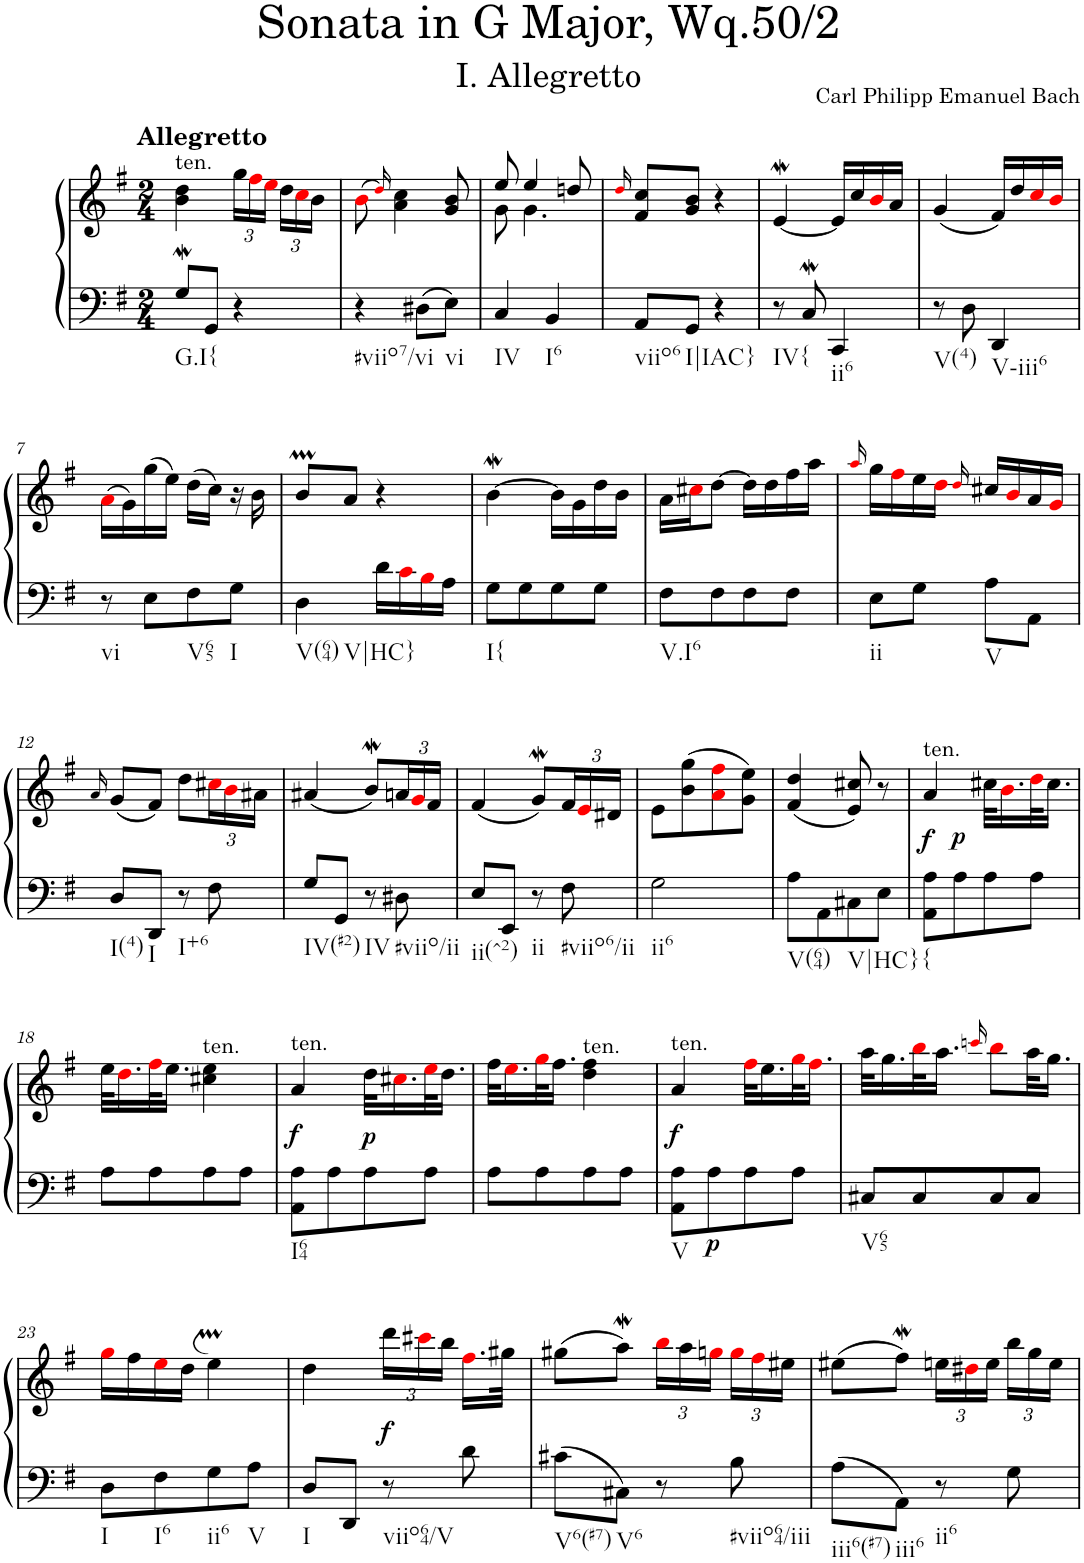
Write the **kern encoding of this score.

**kern	**kern	**dynam
*part1	*part1	*part1
*staff2	*staff1	*staff1/2
*I"Harpsichord	*	*
*I'Hch.	*	*
*clefF4	*clefG2	*
*k[f#]	*k[f#]	*
*M2/4	*M2/4	*
=1	=1	=1
!	!LO:TX:a:B:t=Allegretto	!
!	!LO:TX:a:t=ten.	!
!LO:TX:b:t=G.I{	!	!
8Gw/L	4b\ 4dd\	.
8GG/J	.	.
*	*Xbrackettup	*
4r	24gg\LL	.
.	24ff#i\	.
.	24eei\JJ	.
.	24dd\LL	.
.	24cci\	.
.	24b\JJ	.
=2	=2	=2
!LO:TX:b:t=#viio7/vi	!	!
4r	(>8bi\	.
.	16qddi/)	.
.	4a\ 4cc\	.
8D#X\L	.	.
!LO:TX:b:t=vi	!	!
8E\J	8g/ 8b/	.
=3	=3	=3
*	*^	*
!LO:TX:b:t=IV	!	!	!
4C/	8ee/	8g\	.
.	4ee/	4.g\	.
!LO:TX:b:t=I6	!	!	!
4BB/	.	.	.
.	8ddn/	.	.
*	*v	*v	*
=4	=4	=4
.	16qddi/	.
!LO:TX:b:t=viio6	!	!
8AA/L	8f#/ 8cc/L	.
!LO:TX:b:t=I|IAC}	!	!
8GG/J	8g/ 8b/J	.
4r	4r	.
=5	=5	=5
!LO:TX:b:t=IV{	!	!
8r	[4eW/	.
8Cw/	.	.
!LO:TX:b:t=ii6	!	!
4CC/	16e/LL]	.
.	16cc/	.
.	16bi/	.
.	16a/JJ	.
=6	=6	=6
!LO:TX:b:t=V(4)	!	!
8r	(<4g/	.
8D\	.	.
!LO:TX:b:t=V-iii6	!	!
4DD/	16f#/LL)	.
.	16dd/	.
.	16cci/	.
.	16bi/JJ	.
!!LO:LB:g=z
=7	=7	=7
!LO:TX:b:t=vi	!	!
8r	(>16ai\LL	.
.	16g\)	.
8E\L	(>16gg\	.
.	16ee\JJ)	.
!LO:TX:b:t=V65	!	!
8F#\	(>16dd\LL	.
.	16cc\JJ)	.
!LO:TX:b:t=I	!	!
8G\J	16r	.
.	16b\	.
=8	=8	=8
!LO:TX:b:t=V(64)	!	!
!LO:TX:b:t=V|HC}	!	!
4D\	8bm/L	.
.	8a/J	.
16d\LL	4r	.
16ci\	.	.
16Bi\	.	.
16A\JJ	.	.
=9	=9	=9
!LO:TX:b:t=I{	!	!
8G\L	[4bW\	.
8G\	.	.
8G\	16b\LL]	.
.	16g\	.
8G\J	16dd\	.
.	16b\JJ	.
=10	=10	=10
!LO:TX:b:t=V.I6	!	!
8F#\L	16a\LL	.
.	16cc#Xi\J	.
8F#\	[8dd\J	.
8F#\	16dd\LL]	.
.	16dd\	.
8F#\J	16ff#\	.
.	16aa\JJ	.
=11	=11	=11
.	16qaai/	.
!LO:TX:b:t=ii	!	!
8E\L	16gg\LL	.
.	16ff#i\	.
8G\J	16ee\	.
.	16ddi\JJ	.
.	16qddi/	.
!LO:TX:b:t=V	!	!
8A\L	16cc#X/LL	.
.	16bi/	.
8AA\J	16a/	.
.	16gi/JJ	.
!!LO:LB:g=z
=12	=12	=12
.	16qa/	.
!LO:TX:b:t=I(4)	!	!
8D/L	(<8g/L	.
!LO:TX:b:t=I	!	!
8DD/J	8f#/J)	.
!LO:TX:b:t=I+6	!	!
8r	8dd\L	.
8F#\	24cc#Xi\L	.
.	24bi\	.
.	24a#X\JJ	.
=13	=13	=13
!LO:TX:b:t=IV(#2)	!	!
8G/L	(<4a#X/	.
8GG/J	.	.
!LO:TX:b:t=IV	!	!
8r	8bW/L)	.
!LO:TX:b:t=#viio/ii	!	!
8D#X\	24an/L	.
.	24gi/	.
.	24f#/JJ	.
=14	=14	=14
!LO:TX:b:t=ii(^2)	!	!
8E/L	(<4f#/	.
8EE/J	.	.
!LO:TX:b:t=ii	!	!
8r	8gw/L)	.
!LO:TX:b:t=#viio6/ii	!	!
8F#\	24f#/L	.
.	24ei/	.
.	24d#X/JJ	.
=15	=15	=15
!LO:TX:b:t=ii6	!	!
2G\	8e\L	.
.	(>8b\ 8gg\	.
.	8ai\ 8ff#i\	.
.	8g\ 8ee\J)	.
=16	=16	=16
!LO:TX:b:t=V(64)	!	!
8A\L	(<4f#/ 4dd/	.
8AA\	.	.
!LO:TX:b:t=V|HC}	!	!
8C#X\	8e/ 8cc#X/)	.
8E\J	8r	.
=17	=17	=17
!	!LO:TX:a:t=ten.	!
!LO:TX:b:t={	!	!
!	!	!LO:DY:a=2
8AA\ 8A\L	4a/	f
!	!	!LO:DY:a=2
8A\	.	p
8A\	32cc#X\KLL	.
.	16.bi\	.
8A\J	32ddi\K	.
.	16.cc#\JJ	.
!!LO:LB:g=z
=18	=18	=18
8A\L	32ee\KLL	.
.	16.ddi\	.
8A\	32ff#i\K	.
.	16.ee\JJ	.
!	!LO:TX:a:t=ten.	!
8A\	4cc#X\ 4ee\	.
8A\J	.	.
=19	=19	=19
!	!LO:TX:a:t=ten.	!
!LO:TX:b:t=I64	!	!
!	!	!LO:DY:b
8AA\ 8A\L	4a/	f
8A\	.	.
!	!	!LO:DY:b
8A\	32dd\KLL	p
.	16.cc#Xi\	.
8A\J	32eei\K	.
.	16.dd\JJ	.
=20	=20	=20
8A\L	32ff#\KLL	.
.	16.eei\	.
8A\	32ggi\K	.
.	16.ff#\JJ	.
!	!LO:TX:a:t=ten.	!
8A\	4dd\ 4ff#\	.
8A\J	.	.
=21	=21	=21
!	!LO:TX:a:t=ten.	!
!LO:TX:b:t=V	!	!
!	!	!LO:DY:b
8AA\ 8A\L	4a/	f
!	!	!LO:DY:b=2
8A\	.	p
8A\	32ff#i\KLL	.
.	16.ee\	.
8A\J	32ggi\K	.
.	16.ff#i\JJ	.
=22	=22	=22
!LO:TX:b:t=V65	!	!
8C#X/L	32aa\KLL	.
.	16.gg\	.
8C#/	32bbi\K	.
.	16.aa\JJ	.
.	16qcccni/	.
8C#/	8bbi\L	.
8C#/J	32aa\KL	.
.	16.gg\JJ	.
!!LO:LB:g=z
=23	=23	=23
!LO:TX:b:t=I	!	!
8D\L	16ggi\LL	.
.	16ff#\	.
!LO:TX:b:t=I6	!	!
8F#\	16eei\	.
.	16dd\JJ	.
!LO:TX:b:t=ii6	!	!
8G\	4eeM\	.
!LO:TX:b:t=V	!	!
8A\J	.	.
=24	=24	=24
!LO:TX:b:t=I	!	!
8D/L	4dd\	.
8DD/J	.	.
!LO:TX:b:t=viio64/V	!	!
!	!	!LO:DY:b
8r	24ddd\LL	f
.	24ccc#Xi\	.
.	24bb\JJ	.
8d\	16.ff#i\LL	.
.	32gg#X\JJk	.
=25	=25	=25
!LO:TX:b:t=V6(#7)	!	!
8c#X\L	(>8gg#X\L	.
!LO:TX:b:t=V6	!	!
8C#X\J	8aaW\J)	.
8r	24bbi\LL	.
.	24aa\	.
.	24ggni\JJ	.
!LO:TX:b:t=#viio64/iii	!	!
8B\	24ggi\LL	.
.	24ff#i\	.
.	24ee#X\JJ	.
=26	=26	=26
!LO:TX:b:t=iii6(#7)	!	!
8A\L	(>8ee#X\L	.
!LO:TX:b:t=iii6	!	!
8AA\J	8ff#W\J)	.
!LO:TX:b:t=ii6	!	!
8r	24een\LL	.
.	24dd#Xi\	.
.	24ee\JJ	.
8G\	24bb\LL	.
.	24gg\	.
.	24ee\JJ	.
=	=	=
*-	*-	*-
